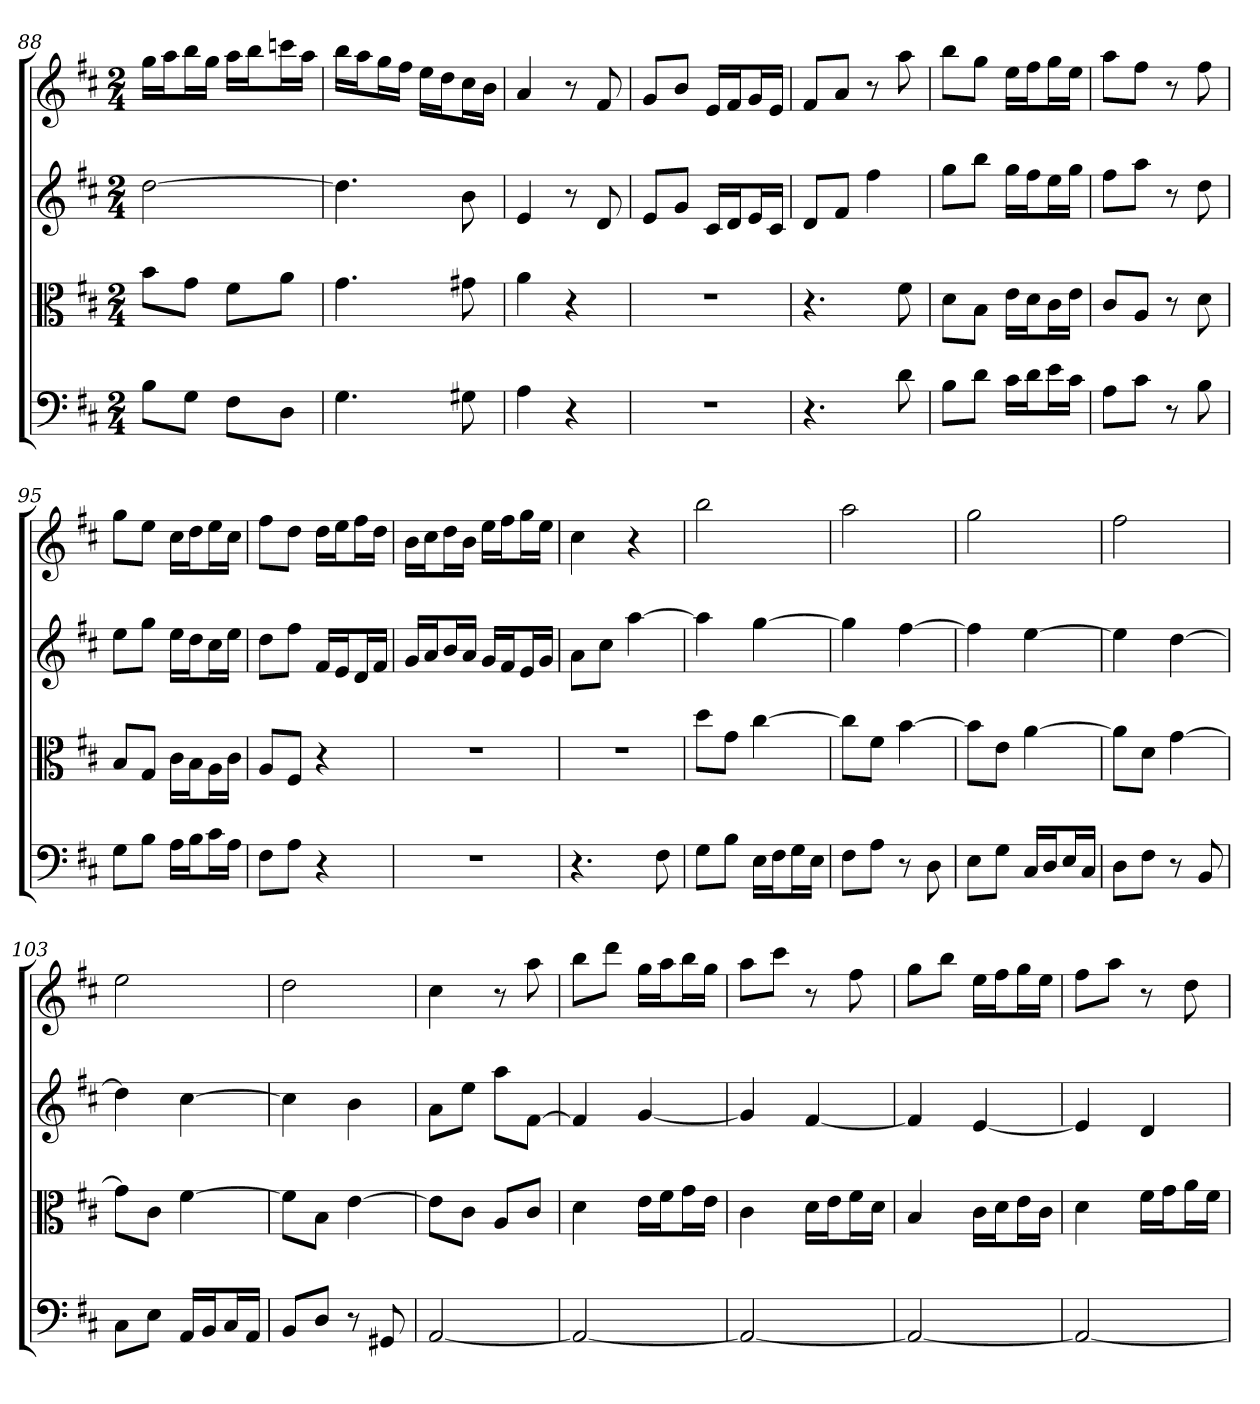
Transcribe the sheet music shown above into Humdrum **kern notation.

**kern	**kern	**kern	**kern
*part4	*part3	*part2	*part1
*staff4	*staff3	*staff2	*staff1
*clefF4	*clefC3	*	*
*k[f#c#]	*k[f#c#]	*k[f#c#]	*k[f#c#]
*D:	*D:	*D:	*D:
*M2/4	*M2/4	*M2/4	*M2/4
=88	=88	=88	=88
8B\L	8b\L	[2dd	16ggLL
.	.	.	16aaJ
8G\J	8g\J	.	16bbL
.	.	.	16ggJJ
8F#\L	8f#\L	.	16aaLL
.	.	.	16bbJ
8D\J	8a\J	.	16cccnL
.	.	.	16aaJJ
=89	=89	=89	=89
4.G	4.g	4.dd]	16bbLL
.	.	.	16aaJ
.	.	.	16ggL
.	.	.	16ff#JJ
.	.	.	16eeLL
.	.	.	16ddJ
8G#X	8g#X	8b	16cc#L
.	.	.	16bJJ
=90	=90	=90	=90
4A	4a	4e	4a
4r	4r	8r	8r
.	.	8d	8f#
=91	=91	=91	=91
2r	2r	8eL	8gL
.	.	8gJ	8bJ
.	.	16c#LL	16eLL
.	.	16dJ	16f#J
.	.	16eL	16gL
.	.	16c#JJ	16eJJ
=92	=92	=92	=92
4.r	4.r	8dL	8f#L
.	.	8f#J	8aJ
.	.	4ff#	8r
8d	8f#	.	8aa
=93	=93	=93	=93
8B\L	8d\L	8ggL	8bbL
8d\J	8B\J	8bbJ	8ggJ
16c#\LL	16e\LL	16ggLL	16eeLL
16d\J	16d\J	16ff#J	16ff#J
16e\L	16c#\L	16eeL	16ggL
16c#\JJ	16e\JJ	16ggJJ	16eeJJ
=94	=94	=94	=94
8A\L	8c#/L	8ff#L	8aaL
8c#\J	8A/J	8aaJ	8ff#J
8r	8r	8r	8r
8B	8d	8dd	8ff#
=95	=95	=95	=95
8G\L	8B/L	8eeL	8ggL
8B\J	8G/J	8ggJ	8eeJ
16A\LL	16c#\LL	16eeLL	16cc#LL
16B\J	16B\J	16ddJ	16ddJ
16c#\L	16A\L	16cc#L	16eeL
16A\JJ	16c#\JJ	16eeJJ	16cc#JJ
=96	=96	=96	=96
8F#\L	8A/L	8ddL	8ff#L
8A\J	8F#/J	8ff#J	8ddJ
4r	4r	16f#LL	16ddLL
.	.	16eJ	16eeJ
.	.	16dL	16ff#L
.	.	16f#JJ	16ddJJ
=97	=97	=97	=97
2r	2r	16gLL	16bLL
.	.	16aJ	16cc#J
.	.	16bL	16ddL
.	.	16aJJ	16bJJ
.	.	16gLL	16eeLL
.	.	16f#J	16ff#J
.	.	16eL	16ggL
.	.	16gJJ	16eeJJ
=98	=98	=98	=98
4.r	2r	8aL	4cc#
.	.	8cc#J	.
.	.	[4aa	4r
8F#	.	.	.
=99	=99	=99	=99
8G\L	8dd\L	4aa]	2bb
8B\J	8g\J	.	.
16E\LL	[4cc#	[4gg	.
16F#\J	.	.	.
16G\L	.	.	.
16E\JJ	.	.	.
=100	=100	=100	=100
8F#\L	8cc#\L]	4gg]	2aa
8A\J	8f#\J	.	.
8r	[4b	[4ff#	.
8D	.	.	.
=101	=101	=101	=101
8E\L	8b\L]	4ff#]	2gg
8G\J	8e\J	.	.
16C#/LL	[4a	[4ee	.
16D/J	.	.	.
16E/L	.	.	.
16C#/JJ	.	.	.
=102	=102	=102	=102
8D\L	8a\L]	4ee]	2ff#
8F#\J	8d\J	.	.
8r	[4g	[4dd	.
8BB	.	.	.
=103	=103	=103	=103
8C#\L	8g\L]	4dd]	2ee
8E\J	8c#\J	.	.
16AA/LL	[4f#	[4cc#	.
16BB/J	.	.	.
16C#/L	.	.	.
16AA/JJ	.	.	.
=104	=104	=104	=104
8BB/L	8f#\L]	4cc#]	2dd
8D/J	8B\J	.	.
8r	[4e	4b	.
8GG#X	.	.	.
=105	=105	=105	=105
[2AA	8e\L]	8aL	4cc#
.	8c#\J	8eeJ	.
.	8A/L	8aaL	8r
.	8c#/J	[8f#J	8aa
=106	=106	=106	=106
2AA_	4d	4f#]	8bbL
.	.	.	8dddJ
.	16e\LL	[4g	16ggLL
.	16f#\J	.	16aaJ
.	16g\L	.	16bbL
.	16e\JJ	.	16ggJJ
=107	=107	=107	=107
2AA_	4c#	4g]	8aaL
.	.	.	8ccc#J
.	16d\LL	[4f#	8r
.	16e\J	.	.
.	16f#\L	.	8ff#
.	16d\JJ	.	.
=108	=108	=108	=108
2AA_	4B	4f#]	8ggL
.	.	.	8bbJ
.	16c#\LL	[4e	16eeLL
.	16d\J	.	16ff#J
.	16e\L	.	16ggL
.	16c#\JJ	.	16eeJJ
=109	=109	=109	=109
2AA_	4d	4e]	8ff#L
.	.	.	8aaJ
.	16f#\LL	4d	8r
.	16g\J	.	.
.	16a\L	.	8dd
.	16f#\JJ	.	.
=	=	=	=
*-	*-	*-	*-
